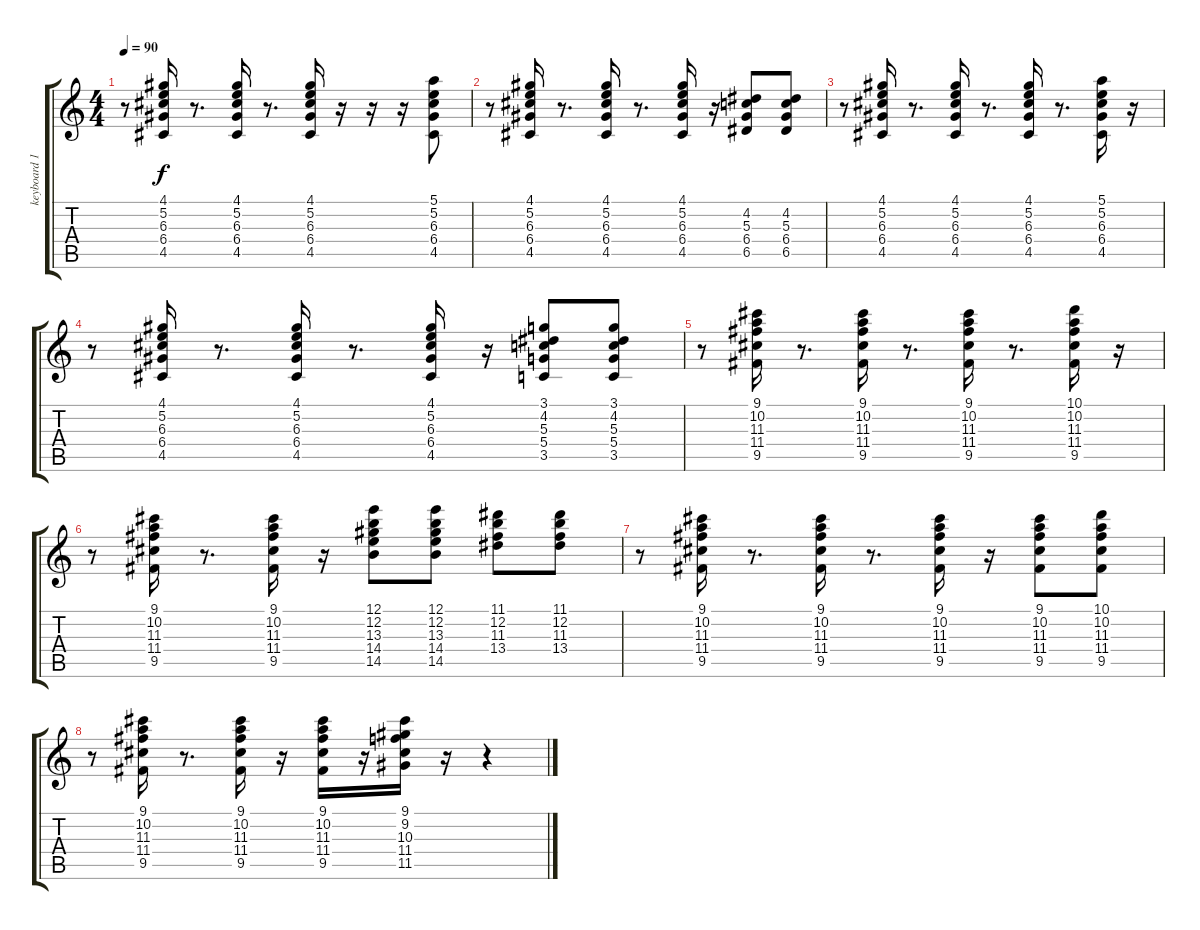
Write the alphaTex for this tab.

\track ("keyboard 1" "keyboard 1") {instrument stringensemble1}
\staff {score tabs}
\tuning (E5 B4 G4 D4 A3 E3) {hide}
\ts (4 4)
\tempo 90
\clef g2
\ks c
r.8{dy f} (4.1 5.2 6.3 6.4 4.5).16 r.8{d} (4.1 5.2 6.3 6.4 4.5).16 r.8{d} (4.1 5.2 6.3 6.4 4.5).16 r.16 r.16 r.16 (5.1 5.2 6.3 6.4 4.5).8 |
r.8 (4.1 5.2 6.3 6.4 4.5).16 r.8{d} (4.1 5.2 6.3 6.4 4.5).16 r.8{d} (4.1 5.2 6.3 6.4 4.5).16 r.16 (4.2 5.3 6.4 6.5).8 (4.2 5.3 6.4 6.5).8 |
r.8 (4.1 5.2 6.3 6.4 4.5).16 r.8{d} (4.1 5.2 6.3 6.4 4.5).16 r.8{d} (4.1 5.2 6.3 6.4 4.5).16 r.8{d} (5.1 5.2 6.3 6.4 4.5).16 r.16 |
r.8 (4.1 5.2 6.3 6.4 4.5).16 r.8{d} (4.1 5.2 6.3 6.4 4.5).16 r.8{d} (4.1 5.2 6.3 6.4 4.5).16 r.16 (3.1 4.2 5.3 5.4 3.5).8 (3.1 4.2 5.3 5.4 3.5).8 |
r.8 (9.1 10.2 11.3 11.4 9.5).16 r.8{d} (9.1 10.2 11.3 11.4 9.5).16 r.8{d} (9.1 10.2 11.3 11.4 9.5).16 r.8{d} (10.1 10.2 11.3 11.4 9.5).16 r.16 |
r.8 (9.1 10.2 11.3 11.4 9.5).16 r.8{d} (9.1 10.2 11.3 11.4 9.5).16 r.16 (12.1 12.2 13.3 14.4 14.5).8 (12.1 12.2 13.3 14.4 14.5).8 (11.1 12.2 11.3 13.4).8 (11.1 12.2 11.3 13.4).8 |
r.8 (9.1 10.2 11.3 11.4 9.5).16 r.8{d} (9.1 10.2 11.3 11.4 9.5).16 r.8{d} (9.1 10.2 11.3 11.4 9.5).16 r.16 (9.1 10.2 11.3 11.4 9.5).8 (10.1 10.2 11.3 11.4 9.5).8 |
r.8 (9.1 10.2 11.3 11.4 9.5).16 r.8{d} (9.1 10.2 11.3 11.4 9.5).16 r.16 (9.1 10.2 11.3 11.4 9.5).16 r.16 (9.1 9.2 10.3 11.4 11.5).16 r.16 r.4
